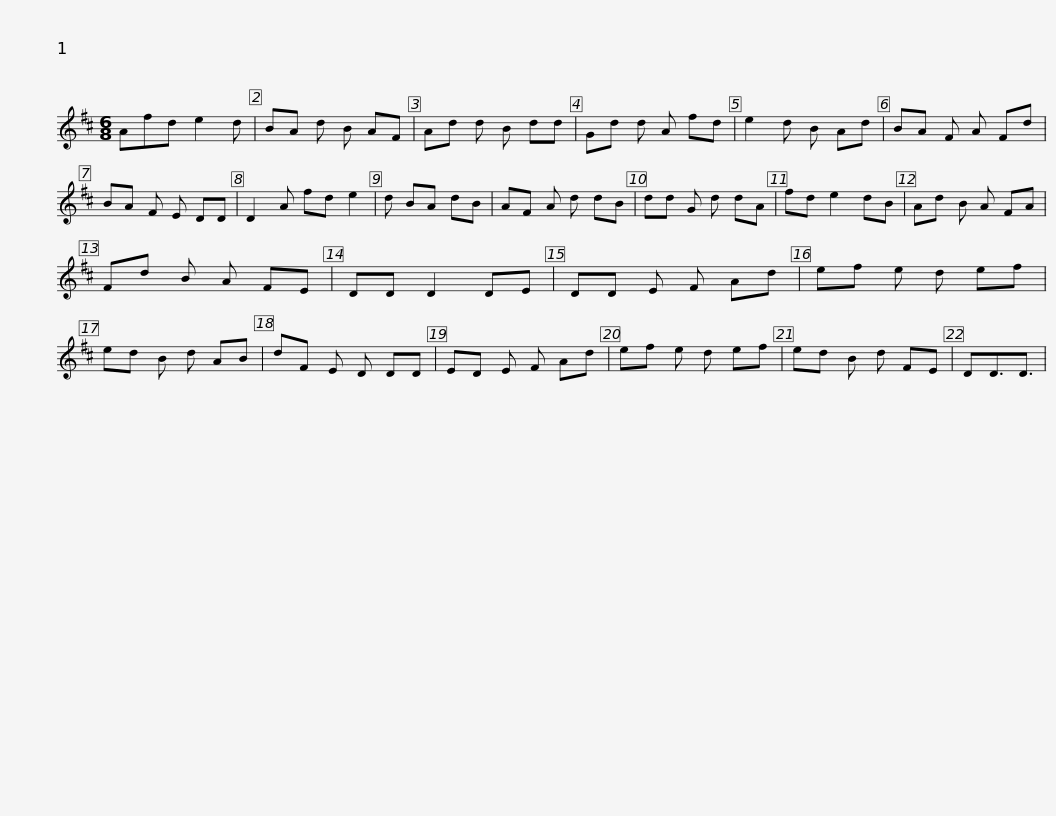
X:1
L:1/8
M:6/8
I:linebreak $
K:D
V:1 treble
V:1
 Afd e2 d | BA d B AF | Ad d B dd | Gd d A fd | e2 d B Ad | %5
 BA F A Fd | BA F E DD |$ D2 A fd e2 | d BA dB | AF A d dB | %10
 dd G d dA | fd e2 dB | Ad B A FA | Fd B A FE |$ DD D2 DE | %15
 DD E F Ad | ef e d ef | ed B d AB | dF E D DD | ED E F Ad | %20
 ef e d ef |$ ed B d FE | DD3/2D3/2 | %23
